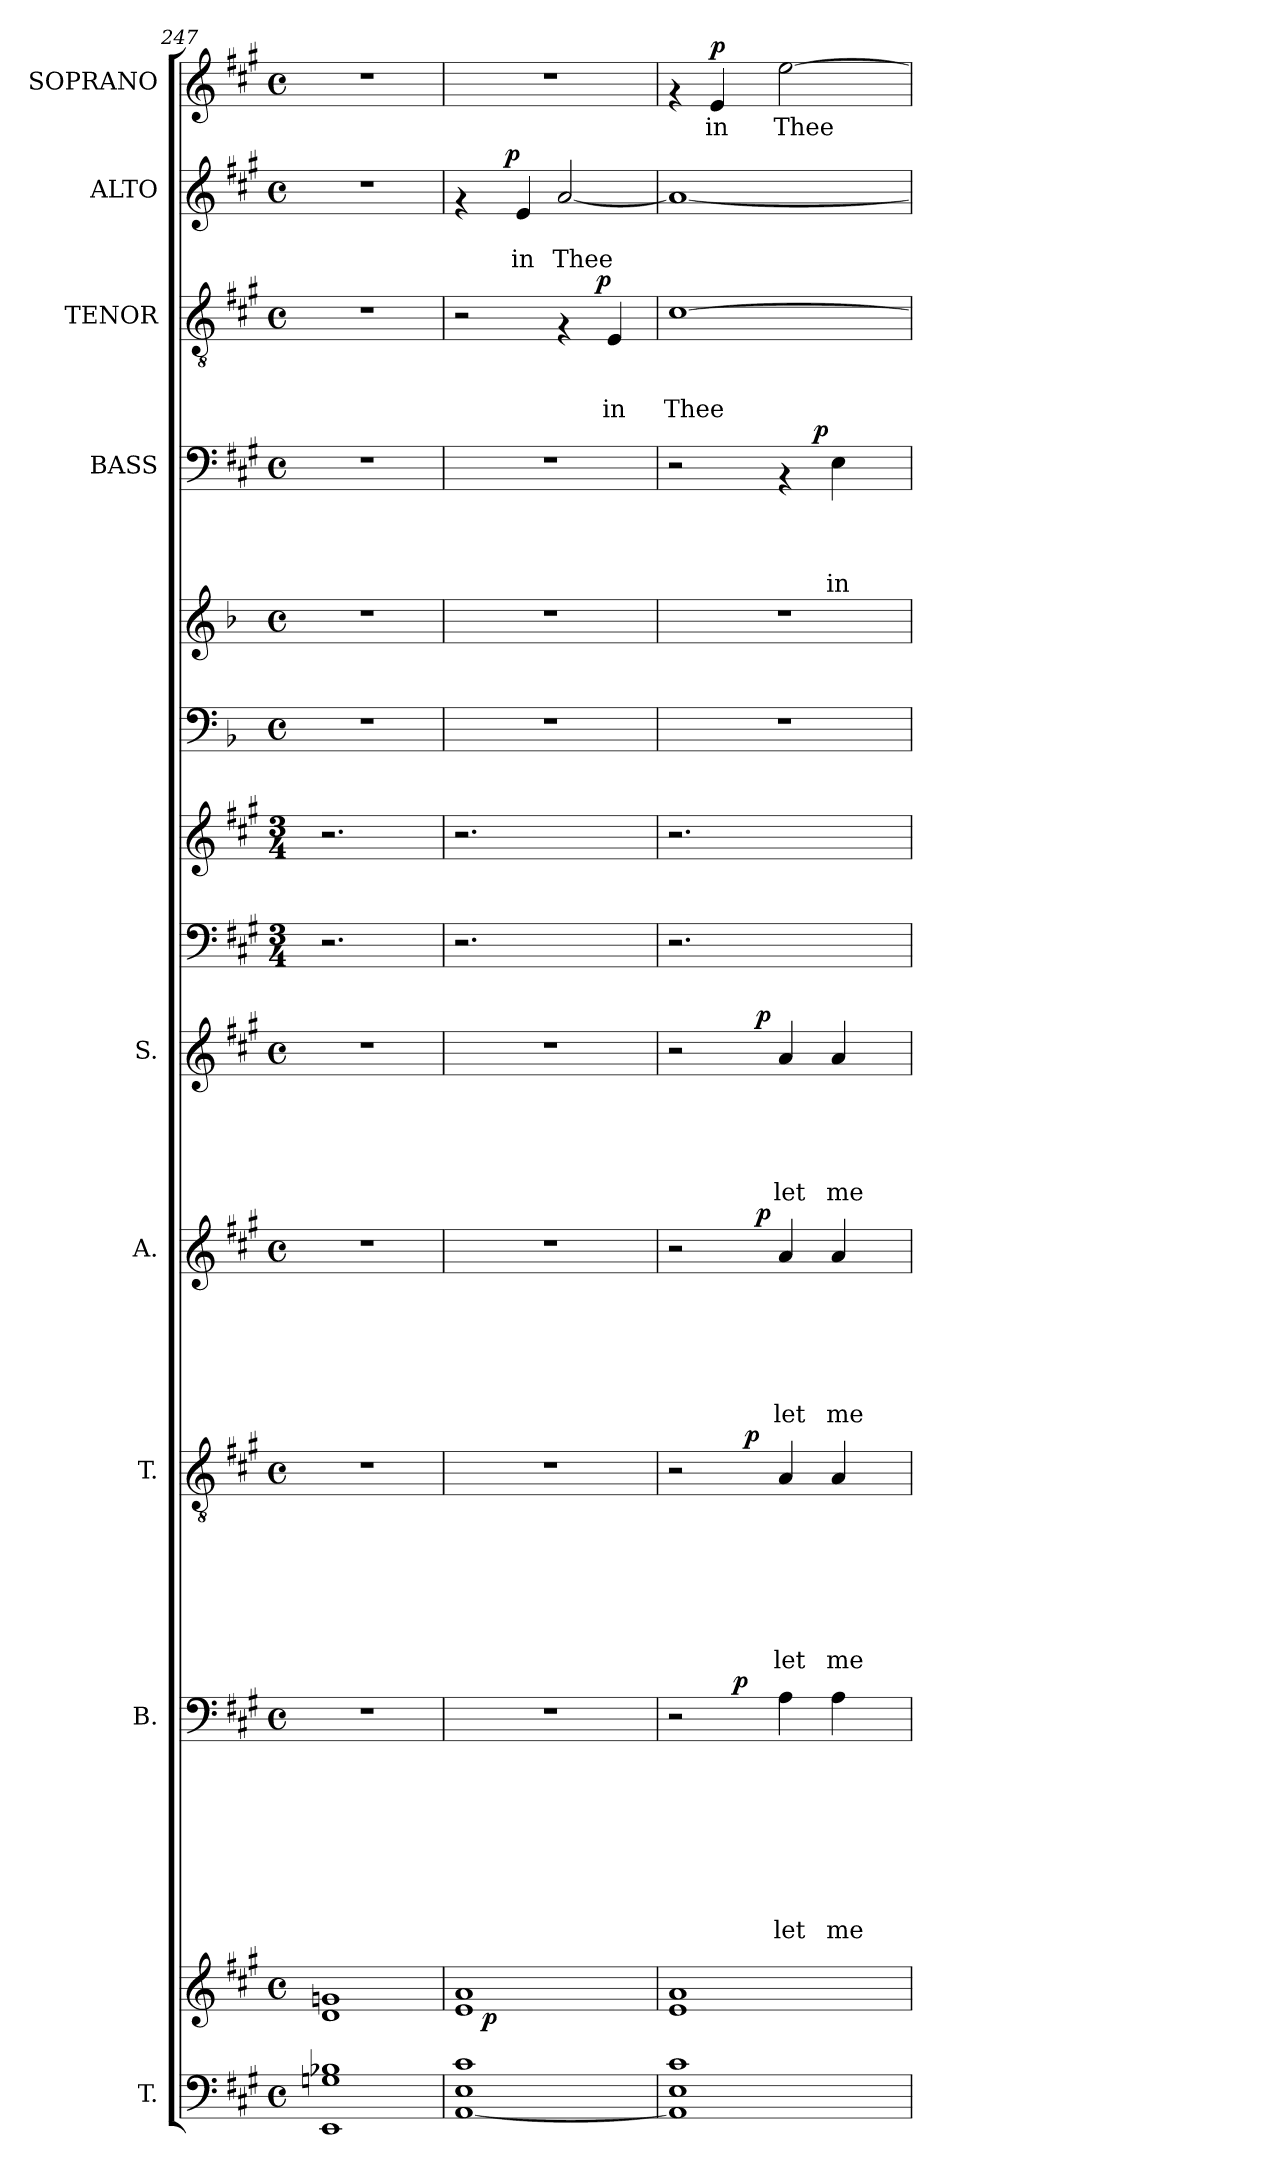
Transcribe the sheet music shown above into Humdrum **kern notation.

**kern	**kern	**dynam	**kern	**text	**text	**text	**text	**text	**text	**text	**text	**dynam	**kern	**text	**text	**text	**text	**text	**text	**text	**dynam	**kern	**text	**text	**text	**text	**text	**text	**dynam	**kern	**text	**text	**text	**text	**text	**dynam	**kern	**kern	**kern	**kern	**kern	**text	**text	**text	**text	**dynam	**kern	**text	**text	**text	**dynam	**kern	**text	**text	**dynam	**kern	**text	**dynam
*part13	*part13	*part13	*part12	*part12	*part12	*part12	*part12	*part12	*part12	*part12	*part12	*part12	*part11	*part11	*part11	*part11	*part11	*part11	*part11	*part11	*part11	*part10	*part10	*part10	*part10	*part10	*part10	*part10	*part10	*part9	*part9	*part9	*part9	*part9	*part9	*part9	*part8	*part7	*part6	*part5	*part4	*part4	*part4	*part4	*part4	*part4	*part3	*part3	*part3	*part3	*part3	*part2	*part2	*part2	*part2	*part1	*part1	*part1
*staff14	*staff13	*staff13/14	*staff12	*staff12	*staff12	*staff12	*staff12	*staff12	*staff12	*staff12	*staff12	*staff12	*staff11	*staff11	*staff11	*staff11	*staff11	*staff11	*staff11	*staff11	*staff11	*staff10	*staff10	*staff10	*staff10	*staff10	*staff10	*staff10	*staff10	*staff9	*staff9	*staff9	*staff9	*staff9	*staff9	*staff9	*staff8	*staff7	*staff6	*staff5	*staff4	*staff4	*staff4	*staff4	*staff4	*staff4	*staff3	*staff3	*staff3	*staff3	*staff3	*staff2	*staff2	*staff2	*staff2	*staff1	*staff1	*staff1
*I"T.	*	*	*I"B.	*	*	*	*	*	*	*	*	*	*I"T.	*	*	*	*	*	*	*	*	*I"A.	*	*	*	*	*	*	*	*I"S.	*	*	*	*	*	*	*	*	*	*	*I"BASS	*	*	*	*	*	*I"TENOR	*	*	*	*	*I"ALTO	*	*	*	*I"SOPRANO	*	*
*	*	*	*	*	*	*	*	*	*	*	*	*	*	*	*	*	*	*	*	*	*	*	*	*	*	*	*	*	*	*	*	*	*	*	*	*	*	*	*	*	*I'B.	*	*	*	*	*	*I'T.	*	*	*	*	*I'A.	*	*	*	*I'S.	*	*
*clefF4	*clefG2	*	*clefF4	*	*	*	*	*	*	*	*	*	*clefGv2	*	*	*	*	*	*	*	*	*clefG2	*	*	*	*	*	*	*	*clefG2	*	*	*	*	*	*	*clefF4	*clefG2	*clefF4	*clefG2	*clefF4	*	*	*	*	*	*clefGv2	*	*	*	*	*clefG2	*	*	*	*clefG2	*	*
*k[f#c#g#]	*k[f#c#g#]	*	*k[f#c#g#]	*	*	*	*	*	*	*	*	*	*k[f#c#g#]	*	*	*	*	*	*	*	*	*k[f#c#g#]	*	*	*	*	*	*	*	*k[f#c#g#]	*	*	*	*	*	*	*k[f#c#g#]	*k[f#c#g#]	*k[b-]	*k[b-]	*k[f#c#g#]	*	*	*	*	*	*k[f#c#g#]	*	*	*	*	*k[f#c#g#]	*	*	*	*k[f#c#g#]	*	*
*A:	*A:	*	*A:	*	*	*	*	*	*	*	*	*	*A:	*	*	*	*	*	*	*	*	*A:	*	*	*	*	*	*	*	*A:	*	*	*	*	*	*	*A:	*A:	*F:	*F:	*A:	*	*	*	*	*	*A:	*	*	*	*	*A:	*	*	*	*A:	*	*
*M4/4	*M4/4	*	*M4/4	*	*	*	*	*	*	*	*	*	*M4/4	*	*	*	*	*	*	*	*	*M4/4	*	*	*	*	*	*	*	*M4/4	*	*	*	*	*	*	*M3/4	*M3/4	*M4/4	*M4/4	*M4/4	*	*	*	*	*	*M4/4	*	*	*	*	*M4/4	*	*	*	*M4/4	*	*
*met(c)	*met(c)	*	*met(c)	*	*	*	*	*	*	*	*	*	*met(c)	*	*	*	*	*	*	*	*	*met(c)	*	*	*	*	*	*	*	*met(c)	*	*	*	*	*	*	*	*	*met(c)	*met(c)	*met(c)	*	*	*	*	*	*met(c)	*	*	*	*	*met(c)	*	*	*	*met(c)	*	*
=247	=247	=247	=247	=247	=247	=247	=247	=247	=247	=247	=247	=247	=247	=247	=247	=247	=247	=247	=247	=247	=247	=247	=247	=247	=247	=247	=247	=247	=247	=247	=247	=247	=247	=247	=247	=247	=247	=247	=247	=247	=247	=247	=247	=247	=247	=247	=247	=247	=247	=247	=247	=247	=247	=247	=247	=247	=247	=247
1EE 1Gn 1B-X	1d 1gn	.	1r	.	.	.	.	.	.	.	.	.	1r	.	.	.	.	.	.	.	.	1r	.	.	.	.	.	.	.	1r	.	.	.	.	.	.	2.r	2.r	1r	1r	1r	.	.	.	.	.	1r	.	.	.	.	1r	.	.	.	1r	.	.
.	.	.	.	.	.	.	.	.	.	.	.	.	.	.	.	.	.	.	.	.	.	.	.	.	.	.	.	.	.	.	.	.	.	.	.	.	4ryy	4ryy	.	.	.	.	.	.	.	.	.	.	.	.	.	.	.	.	.	.	.	.
=248	=248	=248	=248	=248	=248	=248	=248	=248	=248	=248	=248	=248	=248	=248	=248	=248	=248	=248	=248	=248	=248	=248	=248	=248	=248	=248	=248	=248	=248	=248	=248	=248	=248	=248	=248	=248	=248	=248	=248	=248	=248	=248	=248	=248	=248	=248	=248	=248	=248	=248	=248	=248	=248	=248	=248	=248	=248	=248
*	*^	*	*	*	*	*	*	*	*	*	*	*	*	*	*	*	*	*	*	*	*	*	*	*	*	*	*	*	*	*	*	*	*	*	*	*	*	*	*	*	*	*	*	*	*	*	*^	*	*	*	*	*^	*	*	*	*	*	*
[<1AA 1E 1c#	1e 1a	8ryy	.	1r	.	.	.	.	.	.	.	.	.	1r	.	.	.	.	.	.	.	.	1r	.	.	.	.	.	.	.	1r	.	.	.	.	.	.	2.r	2.r	1r	1r	1r	.	.	.	.	.	2r	2ryy	.	.	.	.	4rf	8..ryy	.	.	.	1r	.	.
!	!	!	!LO:DY:b	!	!	!	!	!	!	!	!	!	!	!	!	!	!	!	!	!	!	!	!	!	!	!	!	!	!	!	!	!	!	!	!	!	!	!	!	!	!	!	!	!	!	!	!	!	!	!	!	!	!	!	!	!	!	!	!	!	!
.	.	2..ryy	p	.	.	.	.	.	.	.	.	.	.	.	.	.	.	.	.	.	.	.	.	.	.	.	.	.	.	.	.	.	.	.	.	.	.	.	.	.	.	.	.	.	.	.	.	.	.	.	.	.	.	.	.	.	.	.	.	.	.
!	!	!	!	!	!	!	!	!	!	!	!	!	!	!	!	!	!	!	!	!	!	!	!	!	!	!	!	!	!	!	!	!	!	!	!	!	!	!	!	!	!	!	!	!	!	!	!	!	!	!	!	!	!	!	!	!	!	!LO:DY:a	!	!	!
.	.	.	.	.	.	.	.	.	.	.	.	.	.	.	.	.	.	.	.	.	.	.	.	.	.	.	.	.	.	.	.	.	.	.	.	.	.	.	.	.	.	.	.	.	.	.	.	.	.	.	.	.	.	.	2ryy	.	.	p	.	.	.
!	!	!	!	!	!	!	!	!	!	!	!	!	!	!	!	!	!	!	!	!	!	!	!	!	!	!	!	!	!	!	!	!	!	!	!	!	!	!	!	!	!	!	!	!	!	!	!	!	!	!	!	!	!	!	!	!	!LO:LY:b	!	!	!	!
.	.	.	.	.	.	.	.	.	.	.	.	.	.	.	.	.	.	.	.	.	.	.	.	.	.	.	.	.	.	.	.	.	.	.	.	.	.	.	.	.	.	.	.	.	.	.	.	.	.	.	.	.	.	4e/	.	.	in	.	.	.	.
!	!	!	!	!	!	!	!	!	!	!	!	!	!	!	!	!	!	!	!	!	!	!	!	!	!	!	!	!	!	!	!	!	!	!	!	!	!	!	!	!	!	!	!	!	!	!	!	!	!	!	!	!	!	!	!	!	!LO:LY:b	!	!	!	!
.	.	.	.	.	.	.	.	.	.	.	.	.	.	.	.	.	.	.	.	.	.	.	.	.	.	.	.	.	.	.	.	.	.	.	.	.	.	.	.	.	.	.	.	.	.	.	.	4rF	8..ryy	.	.	.	.	[<2a/	.	.	Thee	.	.	.	.
!	!	!	!	!	!	!	!	!	!	!	!	!	!	!	!	!	!	!	!	!	!	!	!	!	!	!	!	!	!	!	!	!	!	!	!	!	!	!	!	!	!	!	!	!	!	!	!	!	!	!	!	!	!LO:DY:a	!	!	!	!	!	!	!	!
.	.	.	.	.	.	.	.	.	.	.	.	.	.	.	.	.	.	.	.	.	.	.	.	.	.	.	.	.	.	.	.	.	.	.	.	.	.	.	.	.	.	.	.	.	.	.	.	.	4ryy	.	.	.	p	.	4ryy	.	.	.	.	.	.
!	!	!	!	!	!	!	!	!	!	!	!	!	!	!	!	!	!	!	!	!	!	!	!	!	!	!	!	!	!	!	!	!	!	!	!	!	!	!	!	!	!	!	!	!	!	!	!	!	!	!	!	!LO:LY:b	!	!	!	!	!	!	!	!	!
.	.	.	.	.	.	.	.	.	.	.	.	.	.	.	.	.	.	.	.	.	.	.	.	.	.	.	.	.	.	.	.	.	.	.	.	.	.	4ryy	4ryy	.	.	.	.	.	.	.	.	4E/	.	.	.	in	.	.	.	.	.	.	.	.	.
.	.	.	.	.	.	.	.	.	.	.	.	.	.	.	.	.	.	.	.	.	.	.	.	.	.	.	.	.	.	.	.	.	.	.	.	.	.	.	.	.	.	.	.	.	.	.	.	.	32ryy	.	.	.	.	.	32ryy	.	.	.	.	.	.
=249	=249	=249	=249	=249	=249	=249	=249	=249	=249	=249	=249	=249	=249	=249	=249	=249	=249	=249	=249	=249	=249	=249	=249	=249	=249	=249	=249	=249	=249	=249	=249	=249	=249	=249	=249	=249	=249	=249	=249	=249	=249	=249	=249	=249	=249	=249	=249	=249	=249	=249	=249	=249	=249	=249	=249	=249	=249	=249	=249	=249	=249
!	!	!	!	!	!	!	!	!	!	!	!	!	!	!	!	!	!	!	!	!	!	!	!	!	!	!	!	!	!	!	!	!	!	!	!	!	!	!	!	!	!	!	!	!	!	!	!	!	!	!	!	!LO:LY:b	!	!	!	!	!	!	!	!	!
*	*	*	*	*	*	*	*	*	*	*	*	*	*	*	*	*	*	*	*	*	*	*	*	*	*	*	*	*	*	*	*	*	*	*	*	*	*	*	*	*	*	*	*	*	*	*	*	*v	*v	*	*	*	*	*	*	*	*	*	*	*	*
*	*v	*v	*	*^	*	*	*	*	*	*	*	*	*	*^	*	*	*	*	*	*	*	*	*^	*	*	*	*	*	*	*	*^	*	*	*	*	*	*	*	*	*	*	*^	*	*	*	*	*	*	*	*	*	*	*v	*v	*	*	*	*	*	*
1AA] 1E 1c#	1e 1a	.	2r	4ryy	.	.	.	.	.	.	.	.	.	2r	4.ryy	.	.	.	.	.	.	.	.	2r	4ryy	.	.	.	.	.	.	.	2r	4ryy	.	.	.	.	.	.	2.r	2.r	1r	1r	2r	2ryy	.	.	.	.	.	[>1c#	.	.	Thee	.	1a_	.	.	.	4rf	.	.
!	!	!	!	!	!	!	!	!	!	!	!	!	!	!	!	!	!	!	!	!	!	!	!	!	!	!	!	!	!	!	!	!	!	!	!	!	!	!	!	!	!	!	!	!	!	!	!	!	!	!	!	!	!	!	!	!	!	!	!	!	!	!LO:LY:b	!LO:DY:a
.	.	.	.	16.ryy	.	.	.	.	.	.	.	.	.	.	.	.	.	.	.	.	.	.	.	.	8ryy	.	.	.	.	.	.	.	.	8ryy	.	.	.	.	.	.	.	.	.	.	.	.	.	.	.	.	.	.	.	.	.	.	.	.	.	.	4e/	in	p
!	!	!	!	!	!	!	!	!	!	!	!	!	!LO:DY:a	!	!	!	!	!	!	!	!	!	!	!	!	!	!	!	!	!	!	!	!	!	!	!	!	!	!	!	!	!	!	!	!	!	!	!	!	!	!	!	!	!	!	!	!	!	!	!	!	!	!
.	.	.	.	2ryy	.	.	.	.	.	.	.	.	p	.	.	.	.	.	.	.	.	.	.	.	.	.	.	.	.	.	.	.	.	.	.	.	.	.	.	.	.	.	.	.	.	.	.	.	.	.	.	.	.	.	.	.	.	.	.	.	.	.	.
!	!	!	!	!	!	!	!	!	!	!	!	!	!	!	!	!	!	!	!	!	!	!	!LO:DY:a	!	!	!	!	!	!	!	!	!	!	!	!	!	!	!	!	!	!	!	!	!	!	!	!	!	!	!	!	!	!	!	!	!	!	!	!	!	!	!	!
.	.	.	.	.	.	.	.	.	.	.	.	.	.	.	2ryy	.	.	.	.	.	.	.	p	.	32ryy	.	.	.	.	.	.	.	.	32ryy	.	.	.	.	.	.	.	.	.	.	.	.	.	.	.	.	.	.	.	.	.	.	.	.	.	.	.	.	.
!	!	!	!	!	!	!	!	!	!	!	!	!	!	!	!	!	!	!	!	!	!	!	!	!	!	!	!	!	!	!	!	!LO:DY:a	!	!	!	!	!	!	!	!LO:DY:a	!	!	!	!	!	!	!	!	!	!	!	!	!	!	!	!	!	!	!	!	!	!	!
.	.	.	.	.	.	.	.	.	.	.	.	.	.	.	.	.	.	.	.	.	.	.	.	.	2ryy	.	.	.	.	.	.	p	.	2ryy	.	.	.	.	.	p	.	.	.	.	.	.	.	.	.	.	.	.	.	.	.	.	.	.	.	.	.	.	.
!	!	!	!	!	!	!	!	!	!	!	!	!LO:LY:b	!	!	!	!	!	!	!	!	!	!LO:LY:b	!	!	!	!	!	!	!	!	!LO:LY:b	!	!	!	!	!	!	!	!LO:LY:b	!	!	!	!	!	!	!	!	!	!	!	!	!	!	!	!	!	!	!	!	!	!	!LO:LY:b	!
.	.	.	4A\	.	.	.	.	.	.	.	.	let	.	4A/	.	.	.	.	.	.	.	let	.	4a/	.	.	.	.	.	.	let	.	4a/	.	.	.	.	.	let	.	.	.	.	.	4rAA	8.ryy	.	.	.	.	.	.	.	.	.	.	.	.	.	.	[>2ee\	Thee	.
!	!	!	!	!	!	!	!	!	!	!	!	!	!	!	!	!	!	!	!	!	!	!	!	!	!	!	!	!	!	!	!	!	!	!	!	!	!	!	!	!	!	!	!	!	!	!	!	!	!	!	!LO:DY:a	!	!	!	!	!	!	!	!	!	!	!	!
.	.	.	.	.	.	.	.	.	.	.	.	.	.	.	.	.	.	.	.	.	.	.	.	.	.	.	.	.	.	.	.	.	.	.	.	.	.	.	.	.	.	.	.	.	.	4ryy	.	.	.	.	p	.	.	.	.	.	.	.	.	.	.	.	.
!	!	!	!	!	!	!	!	!	!	!	!	!LO:LY:b	!	!	!	!	!	!	!	!	!	!LO:LY:b	!	!	!	!	!	!	!	!	!LO:LY:b	!	!	!	!	!	!	!	!LO:LY:b	!	!	!	!	!	!	!	!	!	!	!LO:LY:b	!	!	!	!	!	!	!	!	!	!	!	!	!
.	.	.	4A\	.	.	.	.	.	.	.	.	me	.	4A/	.	.	.	.	.	.	.	me	.	4a/	.	.	.	.	.	.	me	.	4a/	.	.	.	.	.	me	.	4ryy	4ryy	.	.	4E\	.	.	.	.	in	.	.	.	.	.	.	.	.	.	.	.	.	.
.	.	.	.	8ryy	.	.	.	.	.	.	.	.	.	.	.	.	.	.	.	.	.	.	.	.	.	.	.	.	.	.	.	.	.	.	.	.	.	.	.	.	.	.	.	.	.	.	.	.	.	.	.	.	.	.	.	.	.	.	.	.	.	.	.
.	.	.	.	.	.	.	.	.	.	.	.	.	.	.	8ryy	.	.	.	.	.	.	.	.	.	.	.	.	.	.	.	.	.	.	.	.	.	.	.	.	.	.	.	.	.	.	.	.	.	.	.	.	.	.	.	.	.	.	.	.	.	.	.	.
.	.	.	.	.	.	.	.	.	.	.	.	.	.	.	.	.	.	.	.	.	.	.	.	.	16.ryy	.	.	.	.	.	.	.	.	16.ryy	.	.	.	.	.	.	.	.	.	.	.	.	.	.	.	.	.	.	.	.	.	.	.	.	.	.	.	.	.
.	.	.	.	.	.	.	.	.	.	.	.	.	.	.	.	.	.	.	.	.	.	.	.	.	.	.	.	.	.	.	.	.	.	.	.	.	.	.	.	.	.	.	.	.	.	16ryy	.	.	.	.	.	.	.	.	.	.	.	.	.	.	.	.	.
.	.	.	.	32ryy	.	.	.	.	.	.	.	.	.	.	.	.	.	.	.	.	.	.	.	.	.	.	.	.	.	.	.	.	.	.	.	.	.	.	.	.	.	.	.	.	.	.	.	.	.	.	.	.	.	.	.	.	.	.	.	.	.	.	.
*	*	*	*v	*v	*	*	*	*	*	*	*	*	*	*	*	*	*	*	*	*	*	*	*	*v	*v	*	*	*	*	*	*	*	*v	*v	*	*	*	*	*	*	*	*	*	*	*v	*v	*	*	*	*	*	*	*	*	*	*	*	*	*	*	*	*	*
*	*	*	*	*	*	*	*	*	*	*	*	*	*v	*v	*	*	*	*	*	*	*	*	*	*	*	*	*	*	*	*	*	*	*	*	*	*	*	*	*	*	*	*	*	*	*	*	*	*	*	*	*	*	*	*	*	*	*	*	*
=	=	=	=	=	=	=	=	=	=	=	=	=	=	=	=	=	=	=	=	=	=	=	=	=	=	=	=	=	=	=	=	=	=	=	=	=	=	=	=	=	=	=	=	=	=	=	=	=	=	=	=	=	=	=	=	=	=	=
*-	*-	*-	*-	*-	*-	*-	*-	*-	*-	*-	*-	*-	*-	*-	*-	*-	*-	*-	*-	*-	*-	*-	*-	*-	*-	*-	*-	*-	*-	*-	*-	*-	*-	*-	*-	*-	*-	*-	*-	*-	*-	*-	*-	*-	*-	*-	*-	*-	*-	*-	*-	*-	*-	*-	*-	*-	*-	*-
